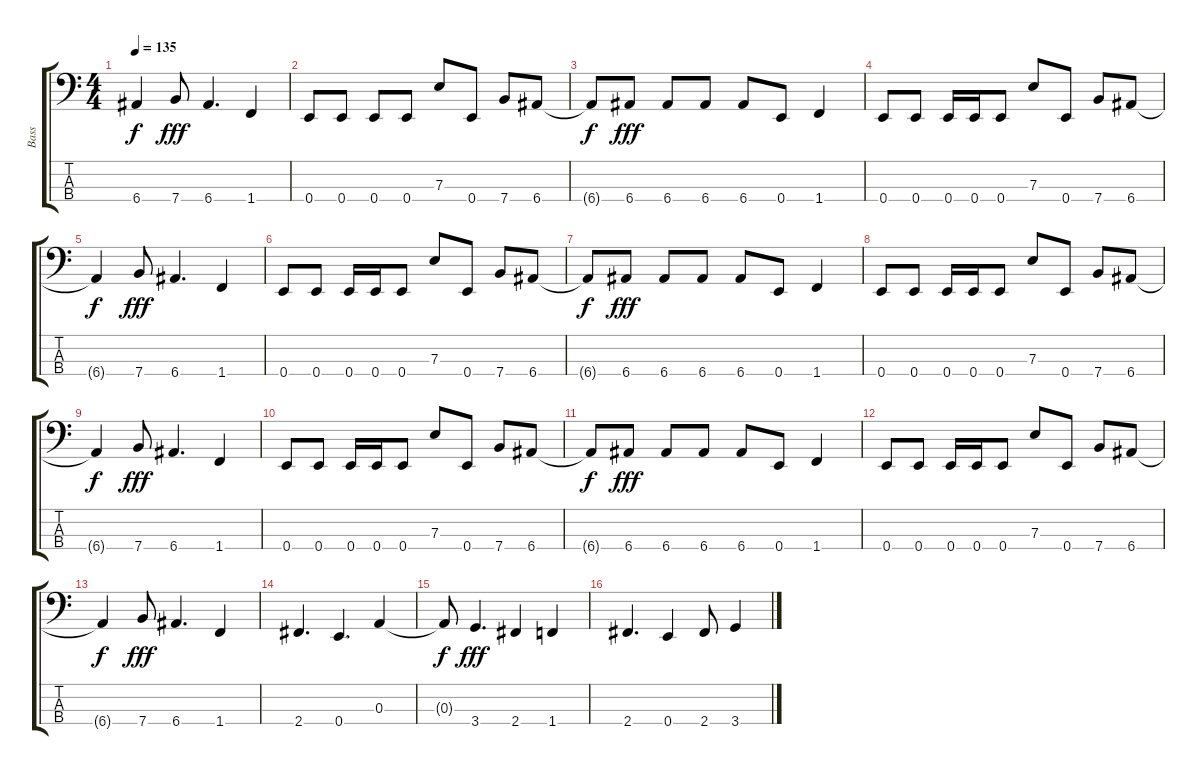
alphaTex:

\track ("Bass                " "Bass      ") {instrument acousticbass}
\staff {score tabs}
\tuning (G2 D2 A1 E1) {hide}
\ts (4 4)
\tempo 135
\clef f4
\ks c
6.4{t}.4{dy f} 7.4.8{dy fff} 6.4.4{d} 1.4.4 |
0.4.8 0.4.8 0.4.8 0.4.8 7.3.8 0.4.8 7.4.8 6.4.8 |
6.4{t}.8{dy f} 6.4.8{dy fff} 6.4.8 6.4.8 6.4.8 0.4.8 1.4.4 |
0.4.8 0.4.8 0.4.16 0.4.16 0.4.8 7.3.8 0.4.8 7.4.8 6.4.8 |
6.4{t}.4{dy f} 7.4.8{dy fff} 6.4.4{d} 1.4.4 |
0.4.8 0.4.8 0.4.16 0.4.16 0.4.8 7.3.8 0.4.8 7.4.8 6.4.8 |
6.4{t}.8{dy f} 6.4.8{dy fff} 6.4.8 6.4.8 6.4.8 0.4.8 1.4.4 |
0.4.8 0.4.8 0.4.16 0.4.16 0.4.8 7.3.8 0.4.8 7.4.8 6.4.8 |
6.4{t}.4{dy f} 7.4.8{dy fff} 6.4.4{d} 1.4.4 |
0.4.8 0.4.8 0.4.16 0.4.16 0.4.8 7.3.8 0.4.8 7.4.8 6.4.8 |
6.4{t}.8{dy f} 6.4.8{dy fff} 6.4.8 6.4.8 6.4.8 0.4.8 1.4.4 |
0.4.8 0.4.8 0.4.16 0.4.16 0.4.8 7.3.8 0.4.8 7.4.8 6.4.8 |
6.4{t}.4{dy f} 7.4.8{dy fff} 6.4.4{d} 1.4.4 |
2.4.4{d} 0.4.4{d} 0.3.4 |
0.3{t}.8{dy f} 3.4.4{d dy fff} 2.4.4 1.4.4 |
2.4.4{d} 0.4.4 2.4.8 3.4.4
